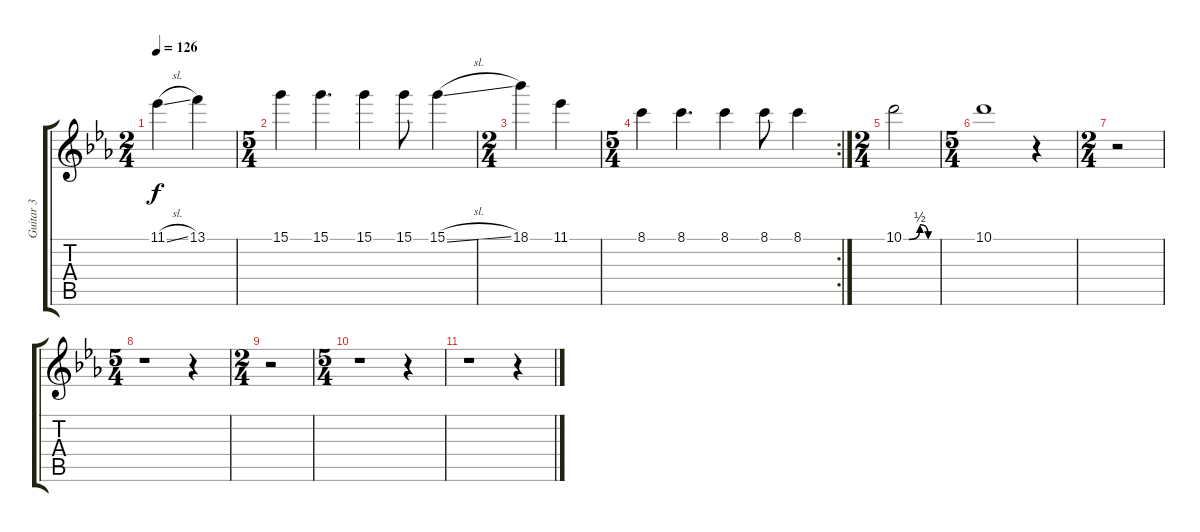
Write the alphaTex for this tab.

\track ("Guitar 3" "Guitar 3") {instrument overdrivenguitar}
\staff {score tabs}
\tuning (E4 B3 G3 D3 A2 E2) {hide}
\ts (2 4)
\tempo 126
\clef g2
\ks eb
11.1{sl}.4{dy f} 13.1.4 |
\ts (5 4)
15.1.4 15.1.4{d} 15.1.4 15.1.8 15.1{sl}.4 |
\ts (2 4)
18.1.4 11.1.4 |
\rc 2
\ts (5 4)
8.1.4 8.1.4{d} 8.1.4 8.1.8 8.1.4 |
\ts (2 4)
10.1{be (custom 0 0 10 0 30 2 45 0 60 0)}.2{volume 0} |
\ts (5 4)
10.1.1 r.4 |
\ts (2 4)
r.2 |
\ts (5 4)
r.1 r.4 |
\ts (2 4)
r.2 |
\ts (5 4)
r.1 r.4 |
r.1 r.4
